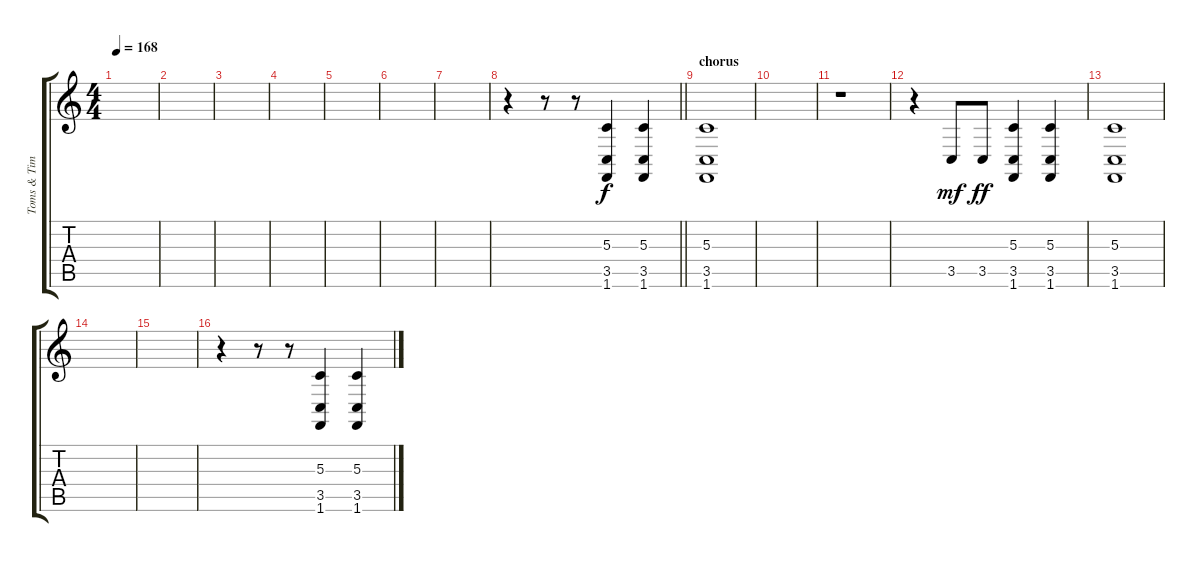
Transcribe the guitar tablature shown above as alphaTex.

\track ("Toms & Timpani" "Toms & Tim") {instrument melodictom}
\staff {score tabs}
\tuning (E4 B3 G3 D3 A2 E2) {hide}
\ts (4 4)
\tempo 168
\clef g2
\ks c
|
|
|
|
|
|
|
\barLineRight lightlight
r.4 r.8 r.8 (5.3 3.5 1.6).4 (5.3 3.5 1.6).4 |
\section ("" "chorus")
(5.3 3.5 1.6).1 |
|
r.1 |
r.4 3.5.8{dy mf} 3.5.8{dy ff} (5.3 3.5 1.6).4 (5.3 3.5 1.6).4 |
(5.3 3.5 1.6).1 |
|
|
r.4 r.8 r.8 (5.3 3.5 1.6).4 (5.3 3.5 1.6).4
